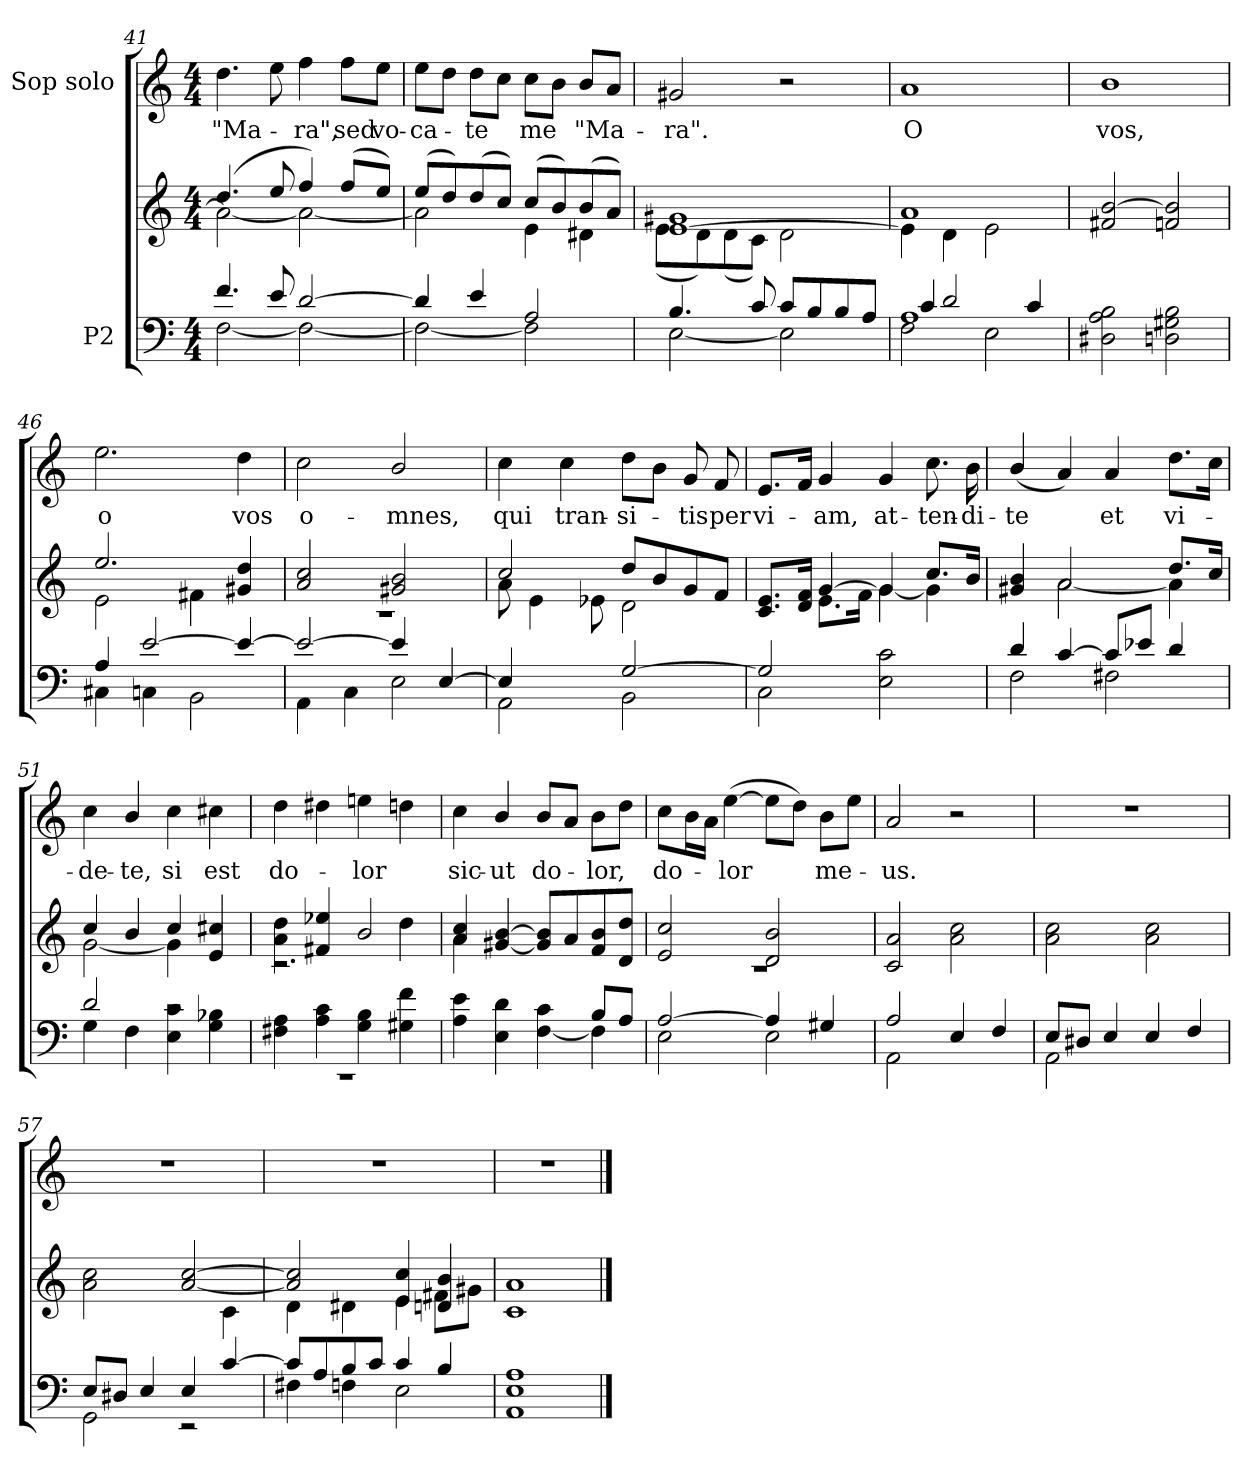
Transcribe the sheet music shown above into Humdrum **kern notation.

**kern	**kern	**kern	**text
*part2	*part2	*part1	*part1
*staff3	*staff2	*staff1	*staff1
*I"P2	*	*I"Sop solo	*
!!LO:LB:g=z
*clefF4	*clefG2	*clefG2	*
*k[]	*k[]	*k[]	*
*C:	*C:	*C:	*
*M4/4	*M4/4	*M4/4	*
=41	=41	=41	=41
*^	*^	*	*
*	*^	*	*	*	*
!	!	!	!	!	!	!LO:LY:b
4.f/	[<2F\	1ryy	(>4.dd/	2a\_	4.dd\	"Ma-
8e/	.	.	8ee/	.	8ee\	.
!	!	!	!	!	!	!LO:LY:b
[>2d/	2F\_	.	4ff/)	2a\_	4ff\	-ra",
!	!	!	!	!	!	!LO:LY:b
.	.	.	(>8ff/L	.	8ff\L	sed
!	!	!	!	!	!	!LO:LY:b
.	.	.	8ee/J)	.	8ee\J	vo-
=42	=42	=42	=42	=42	=42	=42
!	!	!	!	!	!	!LO:LY:b
4d/]	2F\_	1ryy	(>8ee/L	2a\]	8ee\L	-ca-
.	.	.	8dd/)	.	8dd\J	.
!	!	!	!	!	!	!LO:LY:b
4e/	.	.	(>8dd/	.	8dd\L	-te
.	.	.	8cc/J)	.	8cc\J	.
!	!	!	!	!	!	!LO:LY:b
2A/	2F\]	.	(>8cc/L	4e\	8cc\L	me
.	.	.	8b/)	.	8b\J	.
!	!	!	!	!	!	!LO:LY:b
.	.	.	(>8b/	4d#X\	8b/L	"Ma-
.	.	.	8a/J)	.	8a/J	.
=43	=43	=43	=43	=43	=43	=43
!	!	!	!	!	!	!LO:LY:b
4.B/	[<2E\	1ryy	[<1e 1g#X	(<8e\L	2g#X/	-ra".
.	.	.	.	8d\)	.	.
.	.	.	.	(<8d\	.	.
8c/	.	.	.	8c\J)	.	.
8c/L	2E\]	.	.	2d\	2r	.
8B/	.	.	.	.	.	.
8B/	.	.	.	.	.	.
8A/J	.	.	.	.	.	.
=44	=44	=44	=44	=44	=44	=44
!	!	!	!	!	!	!LO:LY:b
1A	2F\	4c/	4e\]	1a	1a	O
.	.	2d/	4d\	.	.	.
.	2E\	.	2e\	.	.	.
.	.	4c/	.	.	.	.
=45	=45	=45	=45	=45	=45	=45
!	!	!	!	!	!	!LO:LY:b
2D#X\ 2A\ 2B\	1ryy	1ryy	2f#X/ [>2b/	1ryy	1b	vos,
2Dn\ 2G#X\ 2B\	.	.	2fn/ 2b/]	.	.	.
=46	=46	=46	=46	=46	=46	=46
!	!	!	!	!	!	!LO:LY:b
4A/	4C#X\	1ryy	2.ee/	2e\	2.ee\	o
[>2e/	4Cn\	.	.	.	.	.
.	2BB\	.	.	4f#X\	.	.
!	!	!	!	!	!	!LO:LY:b
4e/_	.	.	4g#X/ 4dd/	4ryy	4dd\	vos
!!LO:LB:g=z
=47	=47	=47	=47	=47	=47	=47
!	!	!	!	!	!	!LO:LY:b
2e/_	4AA\	1ryy	2a/ 2cc/	1rc	2cc\	o-
.	4C\	.	.	.	.	.
!	!	!	!	!	!	!LO:LY:b
4e/]	2E\	.	2g#X/ 2b/	.	2b/	-mnes,
[>4E/	.	.	.	.	.	.
=48	=48	=48	=48	=48	=48	=48
!	!	!	!	!	!	!LO:LY:b
4E/]	2AA\	1ryy	2cc/	8a\	4cc\	qui
.	.	.	.	4e\	.	.
!	!	!	!	!	!	!LO:LY:b
4ryy	.	.	.	.	4cc\	tran-
.	.	.	.	8e-X\	.	.
!	!	!	!	!	!	!LO:LY:b
[>2G/	2BB\	.	8dd/L	2d\	8dd\L	-si-
.	.	.	8b/	.	8b\J	.
!	!	!	!	!	!	!LO:LY:b
.	.	.	8g/	.	8g/	-tis
!	!	!	!	!	!	!LO:LY:b
.	.	.	8f/J	.	8f/	per
=49	=49	=49	=49	=49	=49	=49
!	!	!	!	!	!	!LO:LY:b
2G/]	2C\	1ryy	8.c/ 8.e/L	4ryy	8.e/L	vi-
.	.	.	16d/ 16f/Jk	.	16f/Jk	.
!	!	!	!	!	!	!LO:LY:b
.	.	.	[>4g/	8.e\L	4g/	-am,
.	.	.	.	16f\Jk	.	.
!	!	!	!	!	!	!LO:LY:b
2ryy	2E\ 2c\	.	4g/]	[<4g\	4g/	at-
!	!	!	!	!	!	!LO:LY:b
.	.	.	8.cc/L	4g\]	8.cc\	-ten-
!	!	!	!	!	!	!LO:LY:b
.	.	.	16b/Jk	.	16b\	-di-
=50	=50	=50	=50	=50	=50	=50
!	!	!	!	!	!	!LO:LY:b
4d/	2F\	1ryy	4g#X/ 4b/	4ryy	(>4b/	-te
[>4c/	.	.	2a/	[<2a\	4a/)	.
!	!	!	!	!	!	!LO:LY:b
8c/L]	2F#X\	.	.	.	4a/	et
8e-X/J	.	.	.	.	.	.
!	!	!	!	!	!	!LO:LY:b
4d/	.	.	8.dd/L	4a\]	8.dd\L	vi-
.	.	.	16cc/Jk	.	16cc\Jk	.
=51	=51	=51	=51	=51	=51	=51
!	!	!	!	!	!	!LO:LY:b
2d/	4G\	1ryy	4cc/	[<2g\	4cc\	-de-
!	!	!	!	!	!	!LO:LY:b
.	4F\	.	4b/	.	4b/	-te,
!	!	!	!	!	!	!LO:LY:b
2rc	4E\ 4c\	.	4cc/	4g\]	4cc\	si
!	!	!	!	!	!	!LO:LY:b
.	4G\ 4B-X\	.	4e/ 4cc#X/	4ryy	4cc#X\	est
=52	=52	=52	=52	=52	=52	=52
!	!	!	!	!	!	!LO:LY:b
4F#X\ 4A\	1rEE	1ryy	4a\ 4dd\	2.rc	4dd\	do-
4A\ 4c\	.	.	4f#X/ 4ee-X/	.	4dd#X\	.
!	!	!	!	!	!	!LO:LY:b
4G\ 4B\	.	.	2b/	.	4eeni\	-lor
4G#X\ 4f\	.	.	.	4dd\	4ddn\	.
!!LO:LB:g=z
=53	=53	=53	=53	=53	=53	=53
!	!	!	!	!	!	!LO:LY:b
4A\ 4e\	2ryy	1ryy	4a/ 4cc/	4a\	4cc\	sic-
!	!	!	!	!	!	!LO:LY:b
4E\ 4d\	.	.	[<4g#X/ [>4b/	2.ryy	4b/	-ut
!	!	!	!	!	!	!LO:LY:b
4ryy	[<4F\ 4c\	.	8g#/] 8b/]L	.	8b/L	do-
.	.	.	8a/	.	8a/J	.
!	!	!	!	!	!	!LO:LY:b
8B/L	4F\]	.	8f/ 8b/	.	8b\L	-lor,
8A/J	.	.	8d/ 8dd/J	.	8dd\J	.
=54	=54	=54	=54	=54	=54	=54
!	!	!	!	!	!	!LO:LY:b
[>2A/	2E\	1ryy	2e/ 2cc/	1rc	8cc\L	do-
.	.	.	.	.	16b\L	.
.	.	.	.	.	16a\JJ	.
!	!	!	!	!	!	!LO:LY:b
.	.	.	.	.	(>[>4ee\	-lor
4A/]	2E\	.	2d/ 2b/	.	8ee\L]	.
.	.	.	.	.	8dd\J)	.
!	!	!	!	!	!	!LO:LY:b
4G#X/	.	.	.	.	8b\L	me-
.	.	.	.	.	8ee\J	.
=55	=55	=55	=55	=55	=55	=55
!	!	!	!	!	!	!LO:LY:b
2A/	2AA\	1ryy	2c/ 2a/	1ryy	2a/	-us.
4E/	2ryy	.	2a\ 2cc\	.	2r	.
4F/	.	.	.	.	.	.
=56	=56	=56	=56	=56	=56	=56
8E/L	2AA\	1ryy	2a\ 2cc\	1ryy	1r	.
8D#X/J	.	.	.	.	.	.
4E/	.	.	.	.	.	.
4E/	2ryy	.	2a\ 2cc\	.	.	.
4F/	.	.	.	.	.	.
=57	=57	=57	=57	=57	=57	=57
8E/L	2GG\	1ryy	2a\ 2cc\	2.ryy	1r	.
8D#X/J	.	.	.	.	.	.
4E/	.	.	.	.	.	.
4E/	2rEE	.	[<2a/ [>2cc/	.	.	.
[>4c/	.	.	.	4c\	.	.
=58	=58	=58	=58	=58	=58	=58
8c/L]	4F#X\	1ryy	2a/] 2cc/]	4d\	1r	.
8A/	.	.	.	.	.	.
8B/	4Fn\	.	.	4d#X\	.	.
8c/J	.	.	.	.	.	.
4c/	2E\	.	4e/ 4cc/	4e\	.	.
4B/	.	.	4dn/ 4b/	8f#X\L	.	.
.	.	.	.	8g#X\J	.	.
=59	=59	=59	=59	=59	=59	=59
1A	1AA 1E	1ryy	1a	1c	1r	.
*v	*v	*v	*	*	*	*
*	*v	*v	*	*
==	==	==	==
*-	*-	*-	*-
